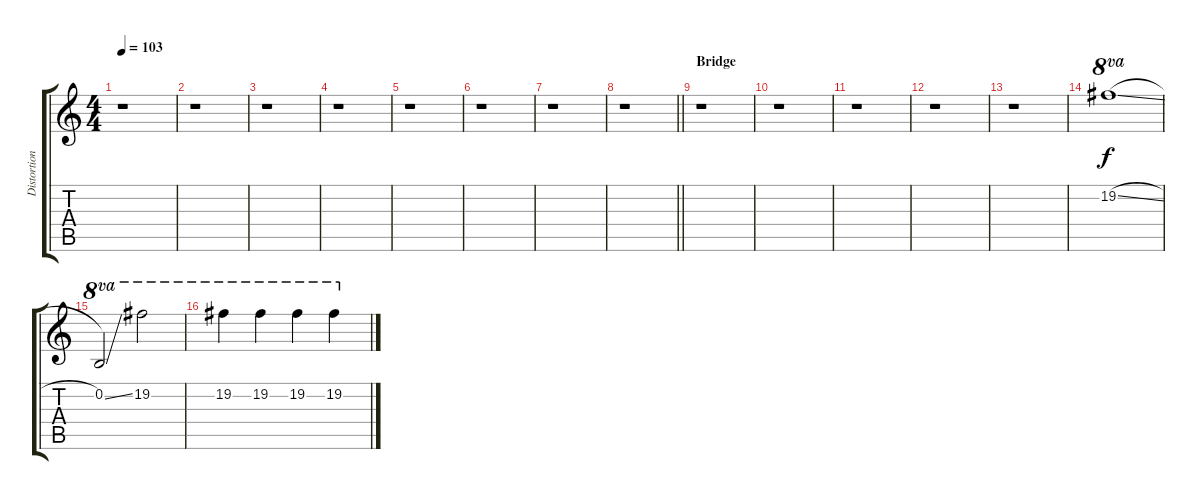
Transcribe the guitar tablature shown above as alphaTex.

\track ("Distortion" "Distortion") {instrument distortionguitar}
\staff {score tabs}
\tuning (E4 B3 G3 D3 A2 E2) {hide}
\ts (4 4)
\tempo 103
\clef g2
\ks c
r.1{dy f} |
r.1 |
r.1 |
r.1 |
r.1 |
r.1 |
r.1 |
\barLineRight lightlight
r.1 |
\section ("" "Bridge")
r.1 |
r.1 |
r.1 |
r.1 |
r.1 |
19.2{sl}.1{ot 8va} |
0.2{ss}.2{ot 8va} 19.2.2{ot 8va} |
19.2.4{ot 8va} 19.2.4{ot 8va} 19.2.4{ot 8va} 19.2.4{ot 8va}
